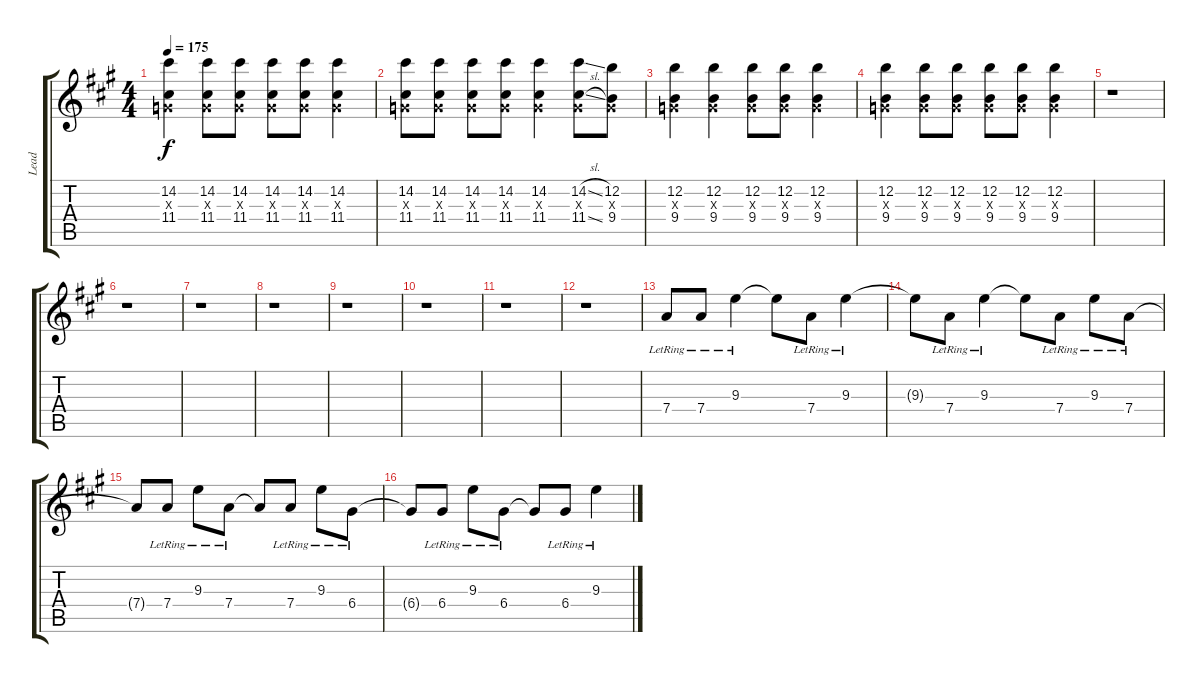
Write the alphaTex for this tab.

\track ("Lead" "Lead") {instrument distortionguitar}
\staff {score tabs}
\tuning (E4 B3 G3 D3 A2 D2) {hide}
\ts (4 4)
\tempo 175
\clef g2
\ks f#minor
(14.2 0.3{x} 11.4).4{dy f} (14.2 0.3{x} 11.4).8 (14.2 0.3{x} 11.4).8 (14.2 0.3{x} 11.4).8 (14.2 0.3{x} 11.4).8 (14.2 0.3{x} 11.4).4 |
(14.2 0.3{x} 11.4).8 (14.2 0.3{x} 11.4).8 (14.2 0.3{x} 11.4).8 (14.2 0.3{x} 11.4).8 (14.2 0.3{x} 11.4).4 (14.2{sl} 0.3{x} 11.4{sl}).8 (12.2 0.3{x} 9.4).8 |
(12.2 0.3{x} 9.4).4 (12.2 0.3{x} 9.4).4 (12.2 0.3{x} 9.4).8 (12.2 0.3{x} 9.4).8 (12.2 0.3{x} 9.4).4 |
(12.2 0.3{x} 9.4).4 (12.2 0.3{x} 9.4).8 (12.2 0.3{x} 9.4).8 (12.2 0.3{x} 9.4).8 (12.2 0.3{x} 9.4).8 (12.2 0.3{x} 9.4).4 |
r.1 |
r.1 |
r.1 |
r.1 |
r.1 |
r.1 |
r.1 |
r.1 |
7.4{lr}.8 7.4{lr}.8 9.3{lr}.4 9.3{t}.8 7.4{lr}.8 9.3{lr}.4 |
9.3{t}.8 7.4{lr}.8 9.3{lr}.4 9.3{t}.8 7.4{lr}.8 9.3{lr}.8 7.4{lr}.8 |
7.4{t}.8 7.4{lr}.8 9.3{lr}.8 7.4{lr}.8 7.4{t}.8 7.4{lr}.8 9.3{lr}.8 6.4{lr}.8 |
6.4{t}.8 6.4{lr}.8 9.3{lr}.8 6.4{lr}.8 6.4{t}.8 6.4{lr}.8 9.3{lr}.4
